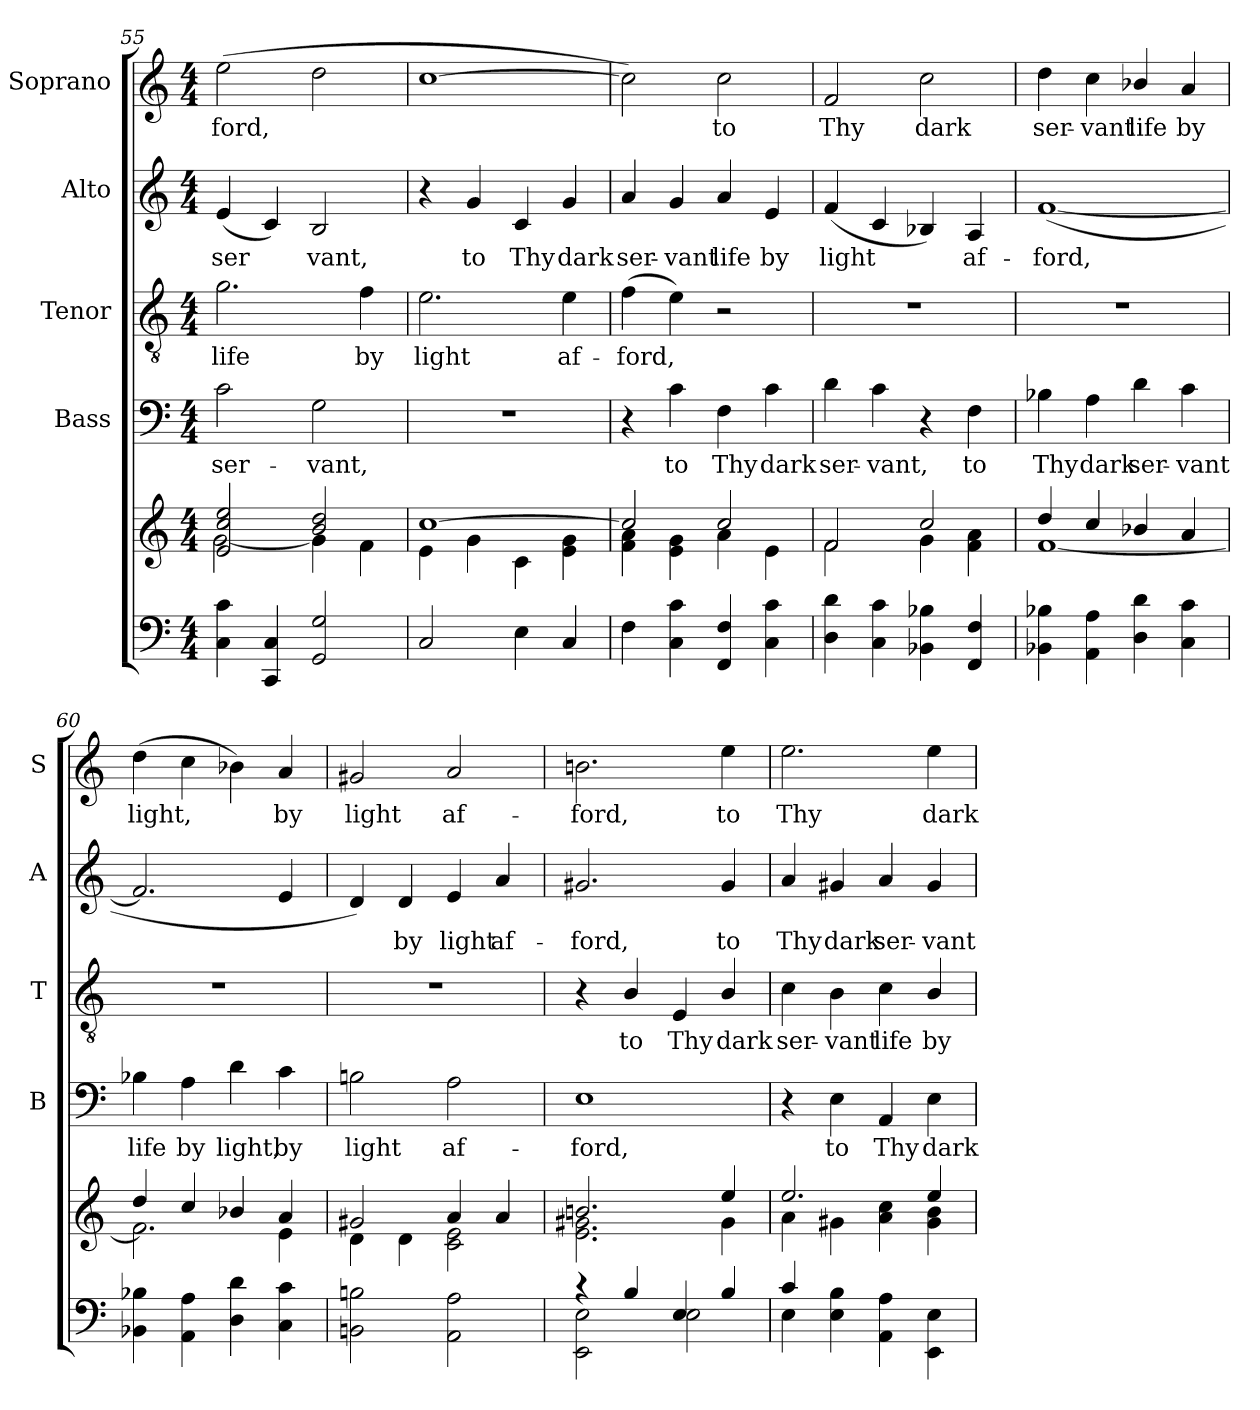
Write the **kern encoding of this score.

**kern	**kern	**kern	**text	**kern	**text	**kern	**text	**kern	**text
*part6	*part5	*part4	*part4	*part3	*part3	*part2	*part2	*part1	*part1
*staff6	*staff5	*staff4	*staff4	*staff3	*staff3	*staff2	*staff2	*staff1	*staff1
*	*	*I"Bass	*	*I"Tenor	*	*I"Alto	*	*I"Soprano	*
*	*	*I'B	*	*I'T	*	*I'A	*	*I'S	*
*clefF4	*clefG2	*clefF4	*	*clefGv2	*	*clefG2	*	*clefG2	*
*k[]	*k[]	*k[]	*	*k[]	*	*k[]	*	*k[]	*
*C:	*C:	*C:	*	*C:	*	*C:	*	*C:	*
*M4/4	*M4/4	*M4/4	*	*M4/4	*	*M4/4	*	*M4/4	*
=55	=55	=55	=55	=55	=55	=55	=55	=55	=55
*	*^	*	*	*	*	*	*	*	*
!	!	!	!	!LO:LY:b	!	!LO:LY:b	!	!LO:LY:b	!	!LO:LY:b
4C\ 4c\	2e/ 2cc/ 2ee/	[<2g\	2c\	ser-	2.g\	life	(<4e/	ser­	(>2ee\	-ford,
4CC/ 4C/	.	.	.	.	.	.	4c/)	.	.	.
!	!	!	!	!LO:LY:b	!	!	!	!LO:LY:b	!	!
2GG/ 2G/	2b/ 2dd/	4g\]	2G\	-vant,	.	.	2B/	vant,	2dd\	.
!	!	!	!	!	!	!LO:LY:b	!	!	!	!
.	.	4f\	.	.	4f\	by	.	.	.	.
=56	=56	=56	=56	=56	=56	=56	=56	=56	=56	=56
!	!	!	!	!	!	!LO:LY:b	!	!	!	!
2C/	[>1cc	4e\	1r	.	2.e\	light	4r	.	[1cc	.
!	!	!	!	!	!	!	!	!LO:LY:b	!	!
.	.	4g\	.	.	.	.	4g/	to	.	.
!	!	!	!	!	!	!	!	!LO:LY:b	!	!
4E\	.	4c\	.	.	.	.	4c/	Thy	.	.
!	!	!	!	!	!	!LO:LY:b	!	!LO:LY:b	!	!
4C/	.	4e\ 4g\	.	.	4e\	af-	4g/	dark	.	.
=57	=57	=57	=57	=57	=57	=57	=57	=57	=57	=57
!	!	!	!	!	!	!LO:LY:b	!	!LO:LY:b	!	!
4F\	2cc/]	4f\ 4a\	4r	.	(>4f\	-ford,	4a/	ser-	2cc\])	.
!	!	!	!	!LO:LY:b	!	!	!	!LO:LY:b	!	!
4C\ 4c\	.	4e\ 4g\	4c\	to	4e\)	.	4g/	-vant	.	.
!	!	!	!	!LO:LY:b	!	!	!	!LO:LY:b	!	!LO:LY:b
4FF/ 4F/	2cc/	4a\	4F\	Thy	2r	.	4a/	life	2cc\	to
!	!	!	!	!LO:LY:b	!	!	!	!LO:LY:b	!	!
4C\ 4c\	.	4e\	4c\	dark	.	.	4e/	by	.	.
=58	=58	=58	=58	=58	=58	=58	=58	=58	=58	=58
!	!	!	!	!LO:LY:b	!	!	!	!LO:LY:b	!	!LO:LY:b
4D\ 4d\	2f/	2f\	4d\	ser-	1r	.	(<4f/	light	2f/	Thy
!	!	!	!	!LO:LY:b	!	!	!	!	!	!
4C\ 4c\	.	.	4c\	-vant,	.	.	4c/	.	.	.
!	!	!	!	!	!	!	!	!	!	!LO:LY:b
4BB-X\ 4B-X\	2cc/	4g\	4r	.	.	.	4B-X/)	.	2cc\	dark
!	!	!	!	!LO:LY:b	!	!	!	!LO:LY:b	!	!
4FF/ 4F/	.	4f\ 4a\	4F\	to	.	.	4A/	af-	.	.
!!LO:PB:g=z
=59	=59	=59	=59	=59	=59	=59	=59	=59	=59	=59
*^	*	*	*	*	*	*	*	*	*	*
!	!	!	!	!	!LO:LY:b	!	!	!	!LO:LY:b	!	!LO:LY:b
1ryy	4BB-X\ 4B-X\	4dd/	[<1f	4B-X\	Thy	1r	.	(<[1f	-ford,	4dd\	ser-
!	!	!	!	!	!LO:LY:b	!	!	!	!	!	!LO:LY:b
.	4AA\ 4A\	4cc/	.	4A\	dark	.	.	.	.	4cc\	-vant
!	!	!	!	!	!LO:LY:b	!	!	!	!	!	!LO:LY:b
.	4D\ 4d\	4b-X/	.	4d\	ser-	.	.	.	.	4b-X/	life
!	!	!	!	!	!LO:LY:b	!	!	!	!	!	!LO:LY:b
.	4C\ 4c\	4a/	.	4c\	-vant	.	.	.	.	4a/	by
=60	=60	=60	=60	=60	=60	=60	=60	=60	=60	=60	=60
!	!	!	!	!	!LO:LY:b	!	!	!	!	!	!LO:LY:b
1ryy	4BB-X\ 4B-X\	4dd/	2.f\]	4B-X\	life	1r	.	2.f/]	.	(>4dd\	light,
!	!	!	!	!	!LO:LY:b	!	!	!	!	!	!
.	4AA\ 4A\	4cc/	.	4A\	by	.	.	.	.	4cc\	.
!	!	!	!	!	!LO:LY:b	!	!	!	!	!	!
.	4D\ 4d\	4b-X/	.	4d\	light,	.	.	.	.	4b-X\)	.
!	!	!	!	!	!LO:LY:b	!	!	!	!	!	!LO:LY:b
.	4C\ 4c\	4a/	4e\	4c\	by	.	.	4e/	.	4a/	by
=61	=61	=61	=61	=61	=61	=61	=61	=61	=61	=61	=61
!	!	!	!	!	!LO:LY:b	!	!	!	!	!	!LO:LY:b
1ryy	2BBn\ 2Bn\	2g#X/	4d\	2Bni\	light	1r	.	4d/)	.	2g#X/	light
!	!	!	!	!	!	!	!	!	!LO:LY:b	!	!
.	.	.	4d\	.	.	.	.	4d/	by	.	.
!	!	!	!	!	!LO:LY:b	!	!	!	!LO:LY:b	!	!LO:LY:b
.	2AA\ 2A\	4a/	2c\ 2e\	2A\	af-	.	.	4e/	light	2a/	af-
!	!	!	!	!	!	!	!	!	!LO:LY:b	!	!
.	.	4a/	.	.	.	.	.	4a/	af-	.	.
=62	=62	=62	=62	=62	=62	=62	=62	=62	=62	=62	=62
!	!	!	!	!	!LO:LY:b	!	!	!	!LO:LY:b	!	!LO:LY:b
4rc	2EE\ 2E\	2.bn/	2.e\ 2.g#X\	1E	-ford,	4r	.	2.g#X/	-ford,	2.bni\	-ford,
!	!	!	!	!	!	!	!LO:LY:b	!	!	!	!
4B/	.	.	.	.	.	4B/	to	.	.	.	.
!	!	!	!	!	!	!	!LO:LY:b	!	!	!	!
4E/	2E\	.	.	.	.	4E/	Thy	.	.	.	.
!	!	!	!	!	!	!	!LO:LY:b	!	!LO:LY:b	!	!LO:LY:b
4B/	.	4ee/	4g#\	.	.	4B/	dark	4g#/	to	4ee\	to
=63	=63	=63	=63	=63	=63	=63	=63	=63	=63	=63	=63
!	!	!	!	!	!	!	!LO:LY:b	!	!LO:LY:b	!	!LO:LY:b
4c/	4E\	2.ee/	4a\	4r	.	4c\	ser-	4a/	Thy	2.ee\	Thy
!	!	!	!	!	!LO:LY:b	!	!LO:LY:b	!	!LO:LY:b	!	!
4ryy	4E\ 4B\	.	4g#\	4E\	to	4B\	-vant	4g#X/	dark	.	.
!	!	!	!	!	!LO:LY:b	!	!LO:LY:b	!	!LO:LY:b	!	!
2ryy	4AA\ 4A\	.	4a\ 4cc\	4AA/	Thy	4c\	life	4a/	ser-	.	.
!	!	!	!	!	!LO:LY:b	!	!LO:LY:b	!	!LO:LY:b	!	!LO:LY:b
.	4EE\ 4E\	4ee/	4g#\ 4b\	4E\	dark	4B/	by	4g#/	-vant	4ee\	dark
*v	*v	*	*	*	*	*	*	*	*	*	*
*	*v	*v	*	*	*	*	*	*	*	*
=	=	=	=	=	=	=	=	=	=
*-	*-	*-	*-	*-	*-	*-	*-	*-	*-
